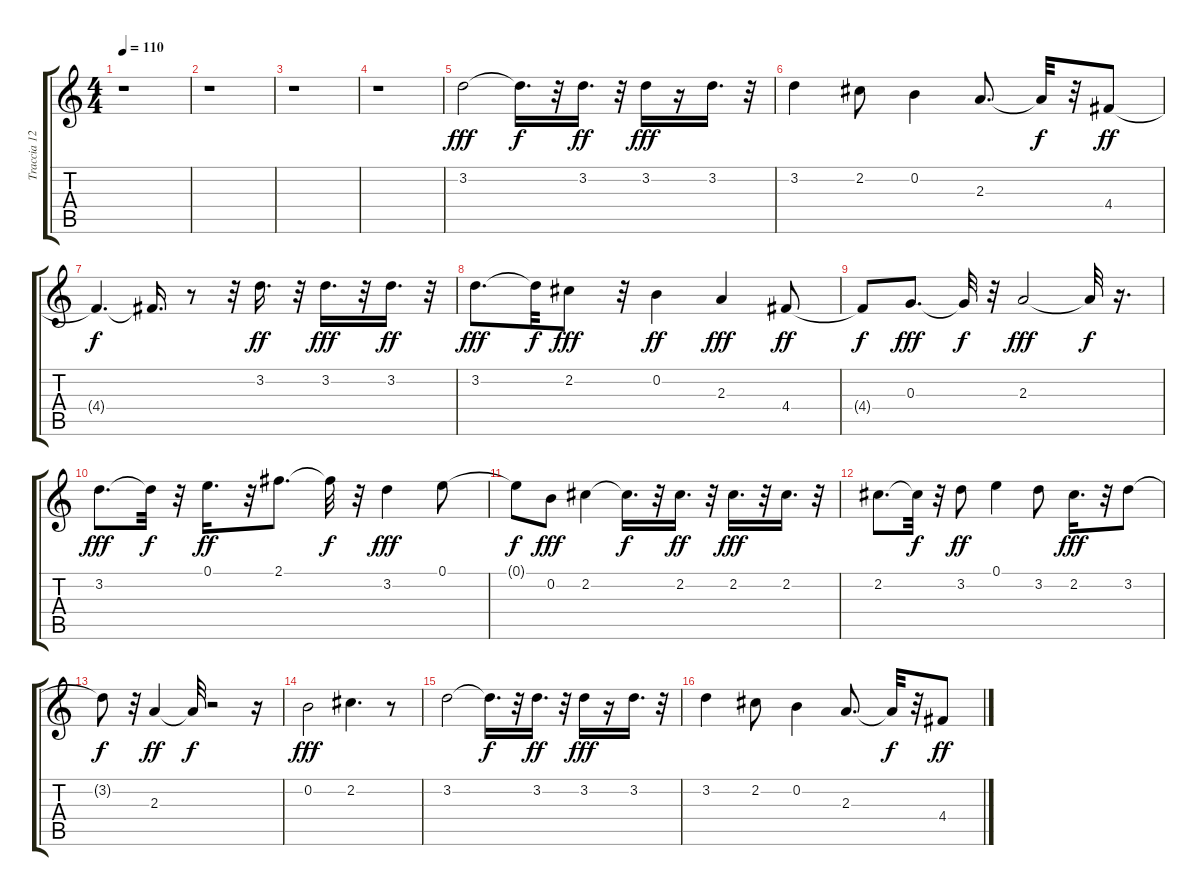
\track ("Traccia 12" "Traccia 12") {instrument electricguitarjazz}
\staff {score tabs}
\tuning (E4 B3 G3 D3 A2 E2) {hide}
\ts (4 4)
\tempo 110
\clef g2
\ks c
r.1{dy ff} |
r.1 |
r.1 |
r.1 |
3.2.2{dy fff} 3.2{t}.16{d dy f} r.32 3.2.16{d dy ff} r.32 3.2.16{dy fff} r.16 3.2.16{d} r.32 |
3.2.4 2.2.8 0.2.4 2.3.8{d} 2.3{t}.32{dy f} r.32 4.4.8{dy ff} |
4.4{t}.4{d dy f} 4.4{t}.16{d} r.8 r.32 3.2.16{d dy ff} r.32 3.2.16{d dy fff} r.32 3.2.16{d dy ff} r.32 |
3.2.8{d dy fff} 3.2{t}.32{dy f} 2.2.8{dy fff} r.32 0.2.4{dy ff} 2.3.4{dy fff} 4.4.8{dy ff} |
4.4{t}.8{dy f} 0.3.8{d dy fff} 0.3{t}.32{dy f} r.32 2.3.2{dy fff} 2.3{t}.32{dy f} r.16{d} |
3.2.8{d dy fff} 3.2{t}.32{dy f} r.32 0.1.16{d dy ff} r.32 2.1.8{d} 2.1{t}.32{dy f} r.32 3.2.4{dy fff} 0.1.8 |
0.1{t}.8{dy f} 0.2.8{dy fff} 2.2.4 2.2{t}.16{d dy f} r.32 2.2.16{d dy ff} r.32 2.2.16{d dy fff} r.32 2.2.16{d} r.32 |
2.2.8{d} 2.2{t}.32{dy f} r.32 3.2.8{dy ff} 0.1.4 3.2.8 2.2.16{d dy fff} r.32 3.2.8 |
3.2{t}.8{dy f} r.32 2.3.4{dy ff} 2.3{t}.32{dy f} r.2 r.16 |
0.2.2{dy fff} 2.2.4{d} r.8 |
3.2.2 3.2{t}.16{d dy f} r.32 3.2.16{d dy ff} r.32 3.2.16{dy fff} r.16 3.2.16{d} r.32 |
3.2.4 2.2.8 0.2.4 2.3.8{d} 2.3{t}.32{dy f} r.32 4.4.8{dy ff}
